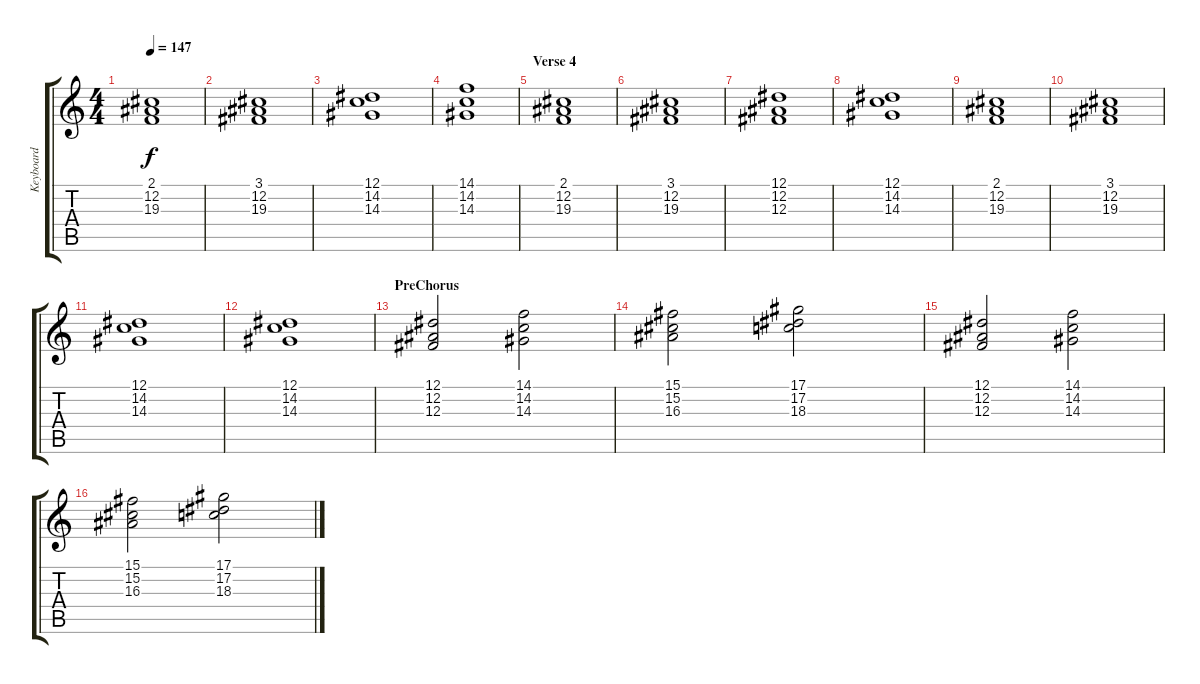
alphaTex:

\track ("Keyboard" "Keyboard") {instrument stringensemble1}
\staff {score tabs}
\tuning (Eb4 Bb3 Gb3 Db3 Ab2 Eb2) {hide}
\ts (4 4)
\tempo 147
\clef g2
\ks c
(2.1 12.2 19.3).1{dy f} |
(3.1 12.2 19.3).1 |
(12.1 14.2 14.3).1 |
(14.1 14.2 14.3).1 |
\section ("" "Verse 4")
(2.1 12.2 19.3).1 |
(3.1 12.2 19.3).1 |
(12.1 12.2 12.3).1 |
(12.1 14.2 14.3).1 |
(2.1 12.2 19.3).1 |
(3.1 12.2 19.3).1 |
(12.1 14.2 14.3).1 |
(12.1 14.2 14.3).1 |
\section ("" "PreChorus")
(12.1 12.2 12.3).2 (14.1 14.2 14.3).2 |
(15.1 15.2 16.3).2 (17.1 17.2 18.3).2 |
(12.1 12.2 12.3).2 (14.1 14.2 14.3).2 |
(15.1 15.2 16.3).2 (17.1 17.2 18.3).2
